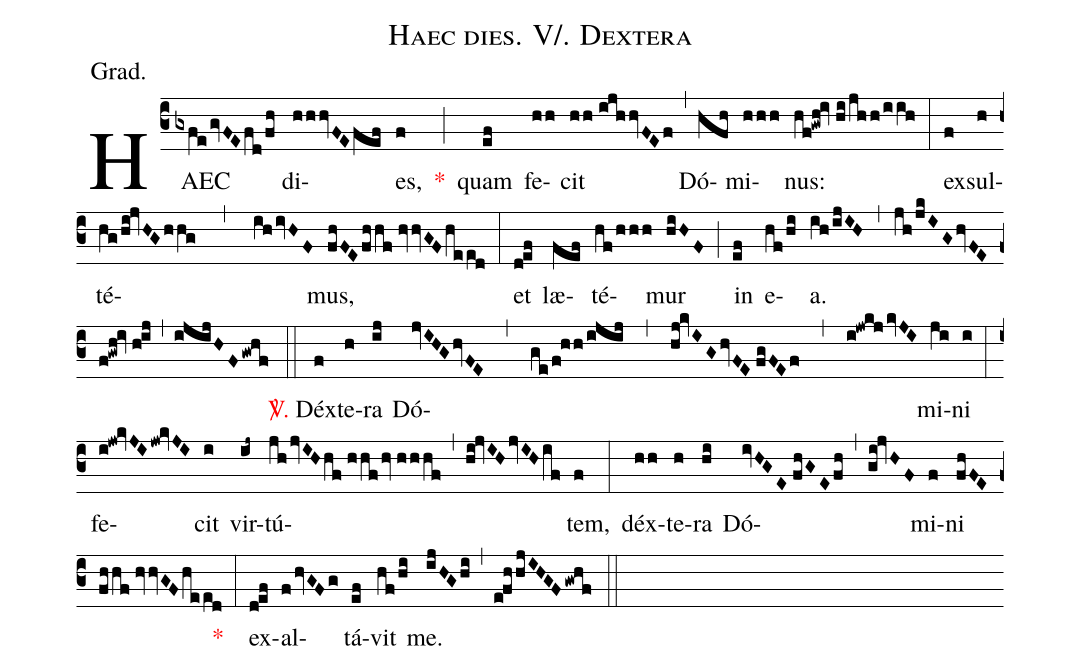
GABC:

name:Haec dies. V/. Dextera;
annotation:Grad.;
mode:II.;
office-part:Gradual;
%%
(c3) HAEC(gxfe/gvFEfd/fh) di(hhhvFE/fef)es,(f) <v>\red{*}</v>(;) quam(ef) fe(hh)cit(hh//ijhhvFEf) (,) Dó(hfh)mi(hhh)nus:(hf!gwh!iv//hi/jhh/iih) (:) ex(f)sul(h)té(hg/hi!jvHG/hhg , ih/ivHF)mus,(fhFE/fhhf//hvvGF/heed) (:) et(d!ef) læ(fef)té(hf/hhh)mur(hiHF) (;) in(ef) e(hf/hi)a.(ih/ijIH,jh/jkIG/hvFE//f!gwh!iv//h!ij) (,) (ijijHF/gwhf) (::) <v>\red{\Vbar.}</v> Déx(f)te(h)ra(ij) Dó(jvIHGhvFE , ge/f!hh/ijij , hj!kvIGhvFE//fgFEf , i!jwkj/kvJI)mi(ji)ni(i) (:) fe(i!jw!kvJI/jw!kvJI)cit(i) vir(ij~)tú(jh/jvIH/hf//hhf/hv//hhhf,hi!jvIH/jvIH/if)tem,(f) (:) déx(hh)te(h)ra(hi) Dó(ivHGE//fhGE/fh,gi!jvHF)mi(f)ni(fhFE/fhhf//hvvGF/heed) <v>\red{*}</v>(:) ex(d!ef)al(fhvGFg)tá(ef)vit(hf/hi) me.(ijHG/hi) (,) (e!fh/hjIHGF/gwhf) (::)
